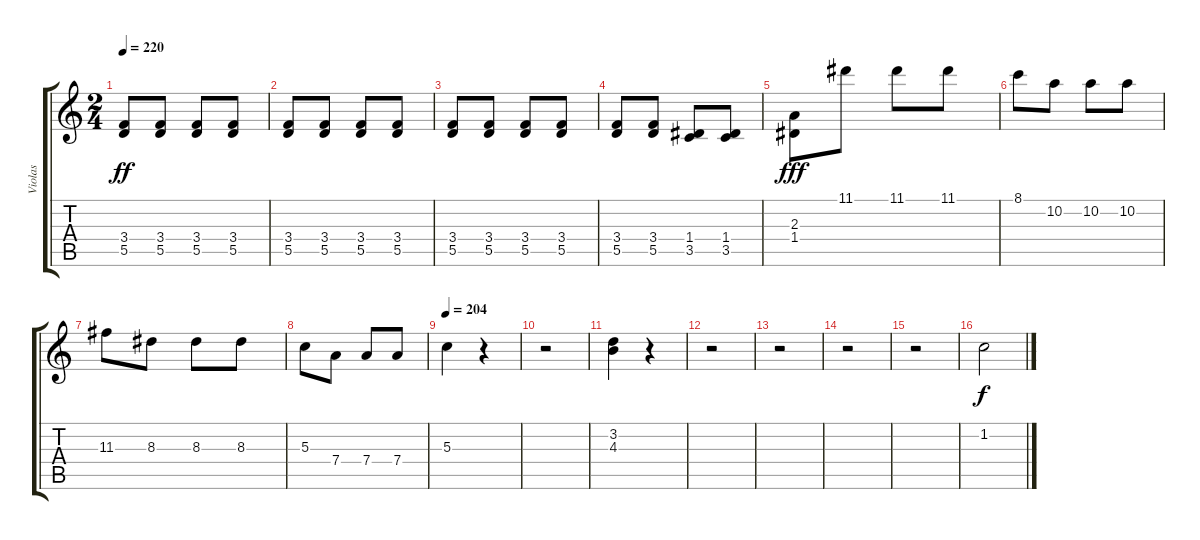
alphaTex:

\track ("Violas" "Violas") {instrument contrabass}
\staff {score tabs}
\tuning (E4 B3 G3 D3 A2 E2) {hide}
\ts (2 4)
\tempo 220
\clef g2
\ks c
(3.4 5.5).8{dy ff} (3.4 5.5).8 (3.4 5.5).8 (3.4 5.5).8 |
(3.4 5.5).8 (3.4 5.5).8 (3.4 5.5).8 (3.4 5.5).8 |
(3.4 5.5).8 (3.4 5.5).8 (3.4 5.5).8 (3.4 5.5).8 |
(3.4 5.5).8 (3.4 5.5).8 (1.4 3.5).8 (1.4 3.5).8 |
(2.3 1.4).8{dy fff} 11.1.8 11.1.8 11.1.8 |
8.1.8 10.2.8 10.2.8 10.2.8 |
11.3.8 8.3.8 8.3.8 8.3.8 |
5.3.8 7.4.8 7.4.8 7.4.8 |
\tempo 204
5.3.4 r.4 |
r.2 |
(3.2 4.3).4 r.4 |
r.2 |
r.2 |
r.2 |
r.2 |
1.2.2{dy f}
